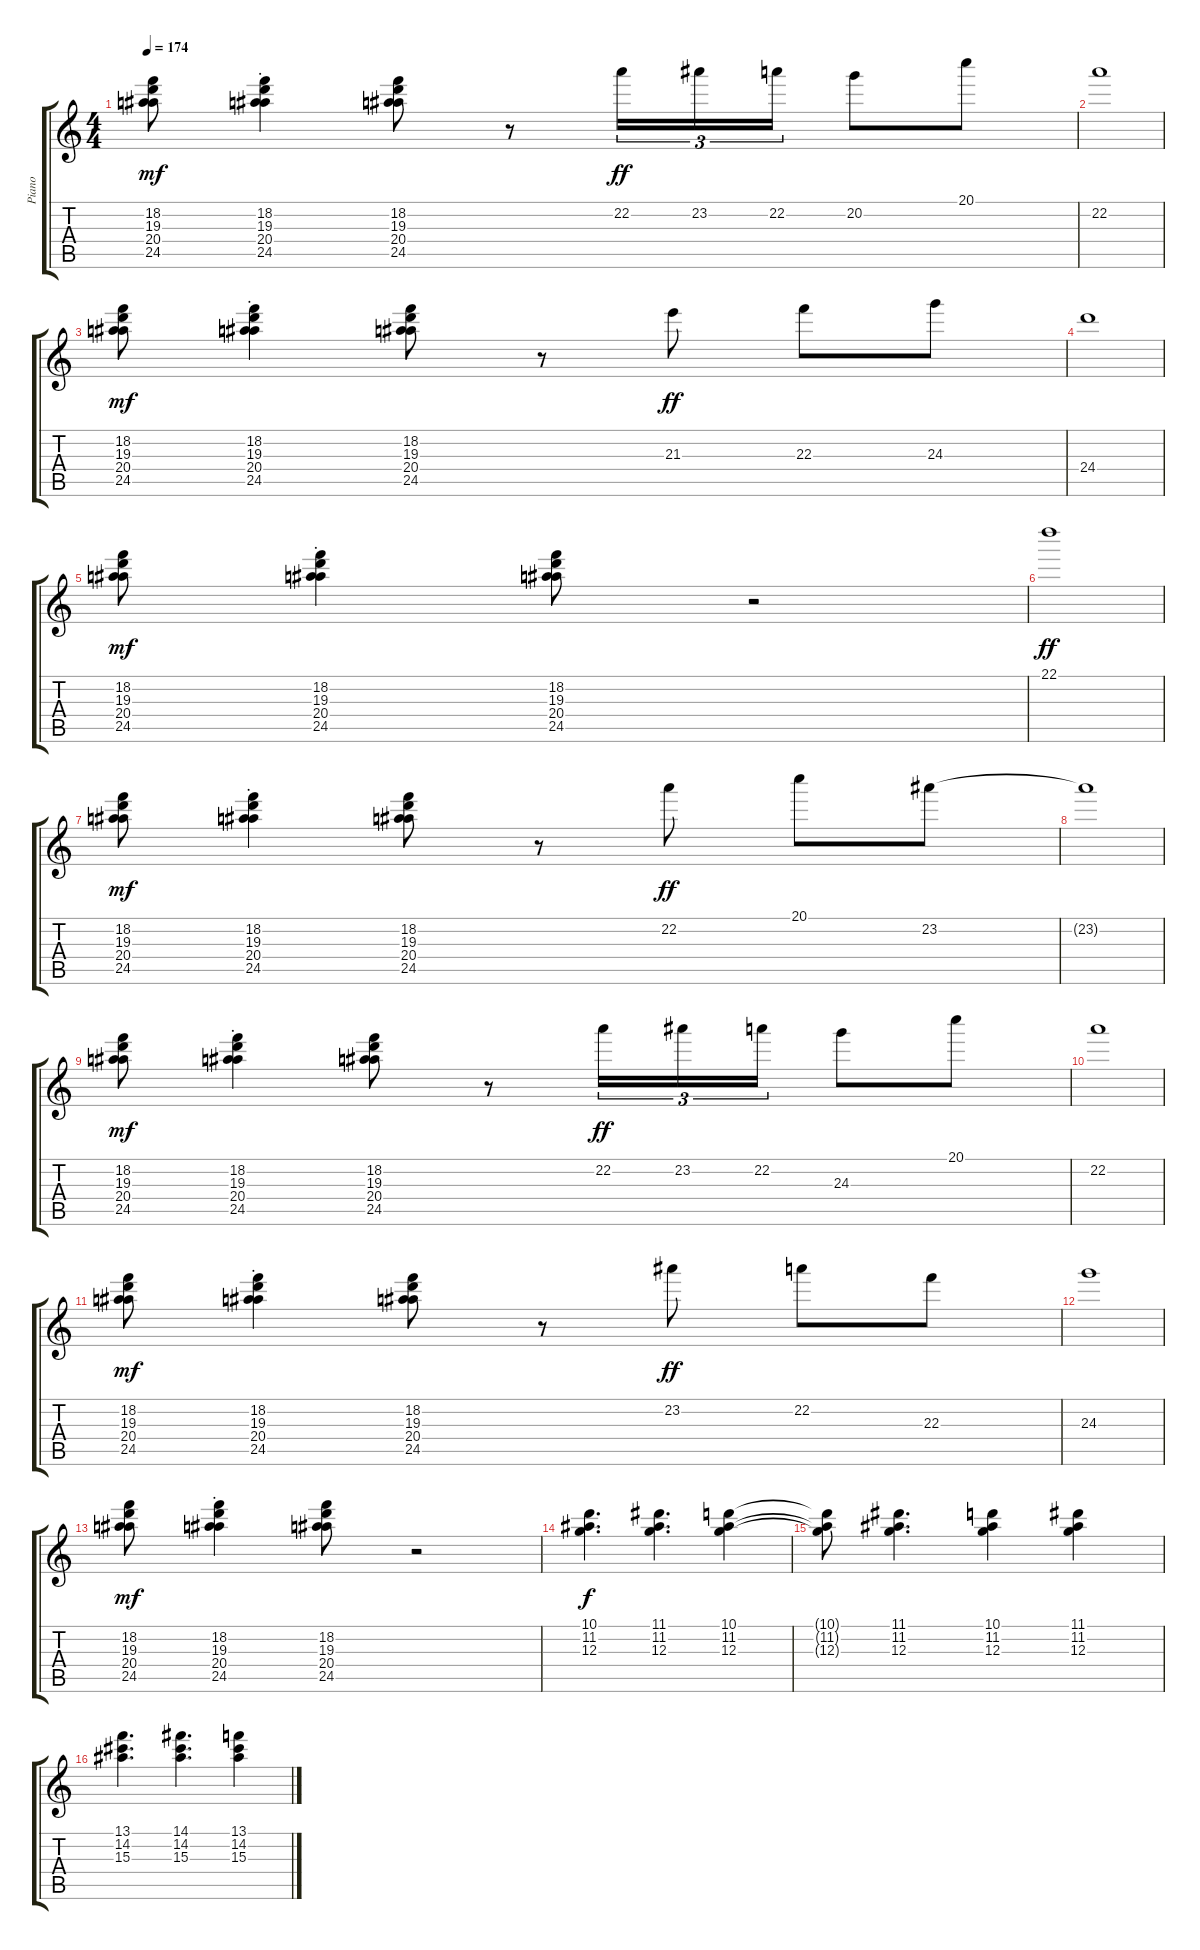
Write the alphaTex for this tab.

\track ("Piano" "Piano") {instrument acousticgrandpiano}
\staff {score tabs}
\tuning (E5 B4 G4 D4 A3 E3) {hide}
\ts (4 4)
\tempo 174
\clef g2
\ks c
(18.2 19.3 20.4 24.5).8{dy mf} (18.2{st} 19.3{st} 20.4{st} 24.5{st}).4 (18.2 19.3 20.4 24.5).8 r.8 22.2.16{tu (3 2) dy ff} 23.2.16{tu (3 2)} 22.2.16{tu (3 2)} 20.2.8 20.1.8 |
22.2.1 |
(18.2 19.3 20.4 24.5).8{dy mf} (18.2{st} 19.3{st} 20.4{st} 24.5{st}).4 (18.2 19.3 20.4 24.5).8 r.8 21.3.8{dy ff} 22.3.8 24.3.8 |
24.4.1 |
(18.2 19.3 20.4 24.5).8{dy mf} (18.2{st} 19.3{st} 20.4{st} 24.5{st}).4 (18.2 19.3 20.4 24.5).8 r.2 |
22.1.1{dy ff} |
(18.2 19.3 20.4 24.5).8{dy mf} (18.2{st} 19.3{st} 20.4{st} 24.5{st}).4 (18.2 19.3 20.4 24.5).8 r.8 22.2.8{dy ff} 20.1.8 23.2.8 |
23.2{t}.1 |
(18.2 19.3 20.4 24.5).8{dy mf} (18.2{st} 19.3{st} 20.4{st} 24.5{st}).4 (18.2 19.3 20.4 24.5).8 r.8 22.2.16{tu (3 2) dy ff} 23.2.16{tu (3 2)} 22.2.16{tu (3 2)} 24.3.8 20.1.8 |
22.2.1 |
(18.2 19.3 20.4 24.5).8{dy mf} (18.2{st} 19.3{st} 20.4{st} 24.5{st}).4 (18.2 19.3 20.4 24.5).8 r.8 23.2.8{dy ff} 22.2.8 22.3.8 |
24.3.1 |
(18.2 19.3 20.4 24.5).8{dy mf} (18.2{st} 19.3{st} 20.4{st} 24.5{st}).4 (18.2 19.3 20.4 24.5).8 r.2 |
(10.1 11.2 12.3).4{d dy f} (11.1 11.2 12.3).4{d} (10.1 11.2 12.3).4 |
(10.1{t} 11.2{t} 12.3{t}).8 (11.1 11.2 12.3).4{d} (10.1 11.2 12.3).4 (11.1 11.2 12.3).4 |
(13.1 14.2 15.3).4{d} (14.1 14.2 15.3).4{d} (13.1 14.2 15.3).4
